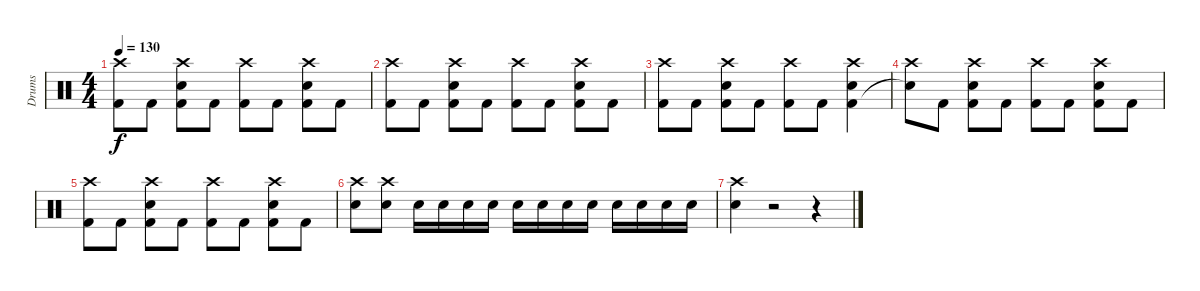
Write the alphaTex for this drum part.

\track ("Drums" "Drums") {instrument percussion}
\staff {score}
\articulation defaults
\ts (4 4)
\tempo 130
\clef neutral
\ks c
("Crash high (hit)" "Kick (hit) 2").8{dy f} "Kick (hit) 2".8 ("Crash high (hit)" "Kick (hit) 2" "Electric Snare (hit)").8 "Kick (hit) 2".8 ("Crash high (hit)" "Kick (hit) 2").8 "Kick (hit) 2".8 ("Crash high (hit)" "Kick (hit) 2" "Electric Snare (hit)").8 "Kick (hit) 2".8 |
("Crash high (hit)" "Kick (hit) 2").8 "Kick (hit) 2".8 ("Crash high (hit)" "Kick (hit) 2" "Electric Snare (hit)").8 "Kick (hit) 2".8 ("Crash high (hit)" "Kick (hit) 2").8 "Kick (hit) 2".8 ("Crash high (hit)" "Kick (hit) 2" "Electric Snare (hit)").8 "Kick (hit) 2".8 |
("Crash high (hit)" "Kick (hit) 2").8 "Kick (hit) 2".8 ("Crash high (hit)" "Kick (hit) 2" "Electric Snare (hit)").8 "Kick (hit) 2".8 ("Crash high (hit)" "Kick (hit) 2").8 "Kick (hit) 2".8 ("Crash high (hit)" "Kick (hit) 2" "Electric Snare (hit)").4 |
("Crash high (hit)" "Snare (hit)"{t}).8 "Kick (hit) 2".8 ("Crash high (hit)" "Kick (hit) 2" "Electric Snare (hit)").8 "Kick (hit) 2".8 ("Crash high (hit)" "Kick (hit) 2").8 "Kick (hit) 2".8 ("Crash high (hit)" "Kick (hit) 2" "Electric Snare (hit)").8 "Kick (hit) 2".8 |
("Crash high (hit)" "Kick (hit) 2").8 "Kick (hit) 2".8 ("Crash high (hit)" "Kick (hit) 2" "Electric Snare (hit)").8 "Kick (hit) 2".8 ("Crash high (hit)" "Kick (hit) 2").8 "Kick (hit) 2".8 ("Crash high (hit)" "Kick (hit) 2" "Electric Snare (hit)").8 "Kick (hit) 2".8 |
("Crash high (hit)" "Electric Snare (hit)").8 ("Crash high (hit)" "Electric Snare (hit)").8 "Electric Snare (hit)".16 "Electric Snare (hit)".16 "Electric Snare (hit)".16 "Electric Snare (hit)".16 "Electric Snare (hit)".16 "Electric Snare (hit)".16 "Electric Snare (hit)".16 "Electric Snare (hit)".16 "Electric Snare (hit)".16 "Electric Snare (hit)".16 "Electric Snare (hit)".16 "Electric Snare (hit)".16 |
("Electric Snare (hit)" "Crash high (hit)").4 r.2 r.4
